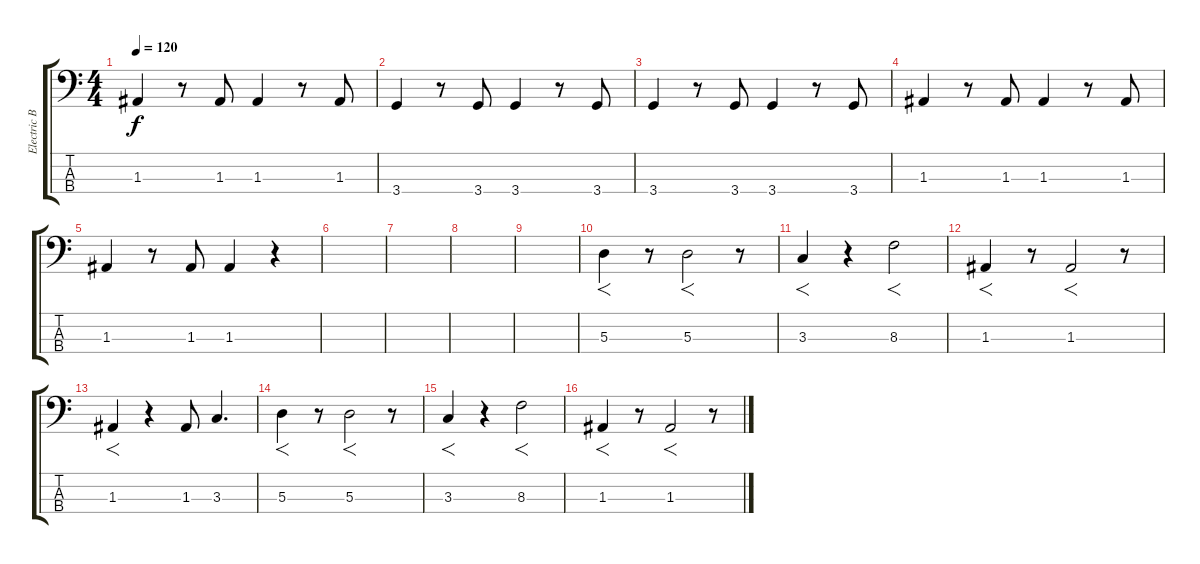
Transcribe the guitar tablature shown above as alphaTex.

\track ("Electric Bass" "Electric B") {instrument electricbassfinger}
\staff {score tabs}
\tuning (G2 D2 A1 E1) {hide}
\ts (4 4)
\tempo 120
\clef f4
\ks c
1.3.4{dy f} r.8 1.3.8 1.3.4 r.8 1.3.8 |
3.4.4 r.8 3.4.8 3.4.4 r.8 3.4.8 |
3.4.4 r.8 3.4.8 3.4.4 r.8 3.4.8 |
1.3.4 r.8 1.3.8 1.3.4 r.8 1.3.8 |
1.3.4 r.8 1.3.8 1.3.4 r.4 |
|
|
|
|
5.3.4{f} r.8 5.3.2{f} r.8 |
3.3.4{f} r.4 8.3.2{f} |
1.3.4{f} r.8 1.3.2{f} r.8 |
1.3.4{f} r.4 1.3.8 3.3.4{d} |
5.3.4{f} r.8 5.3.2{f} r.8 |
3.3.4{f} r.4 8.3.2{f} |
1.3.4{f} r.8 1.3.2{f} r.8
